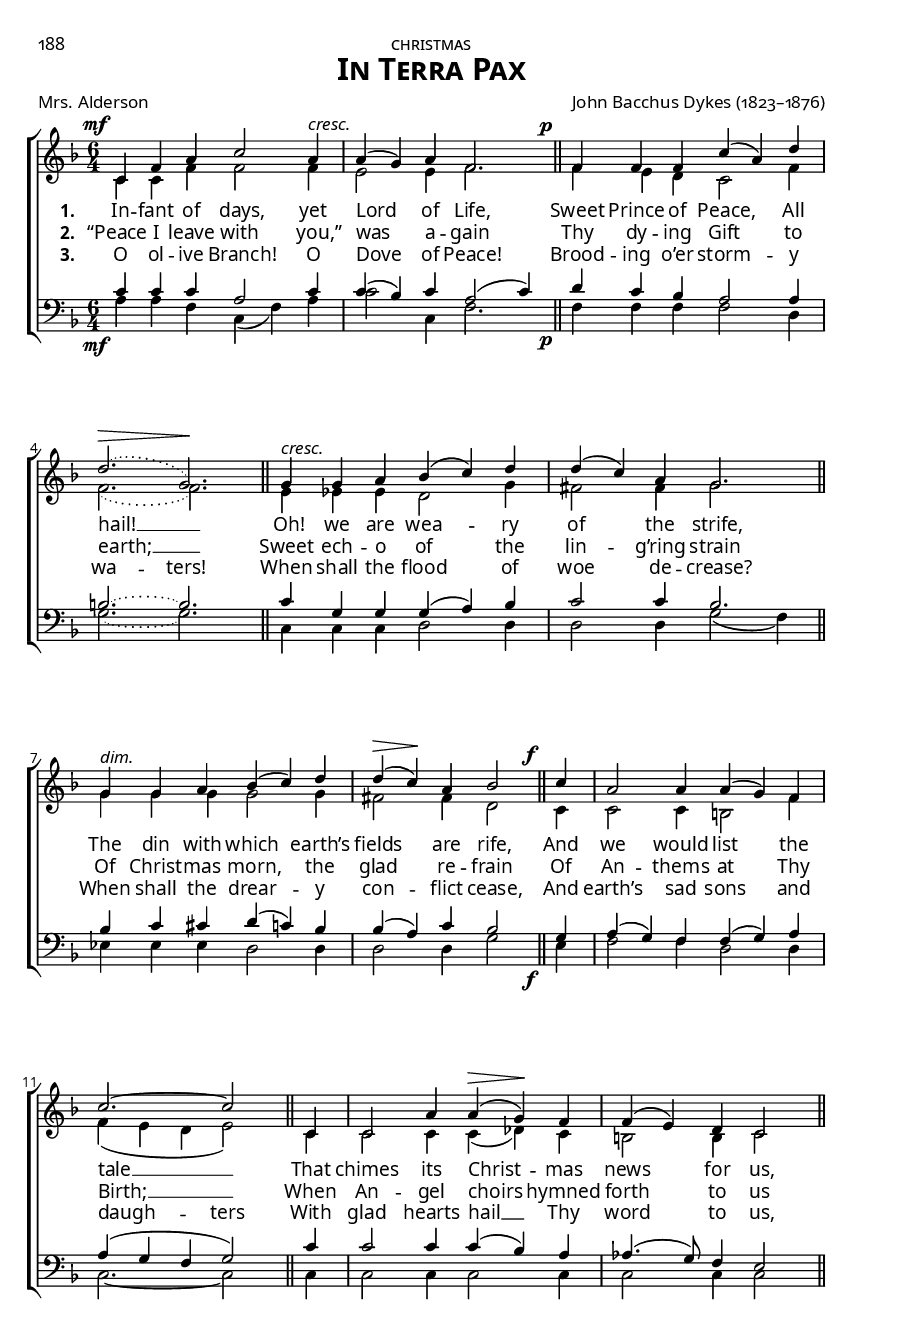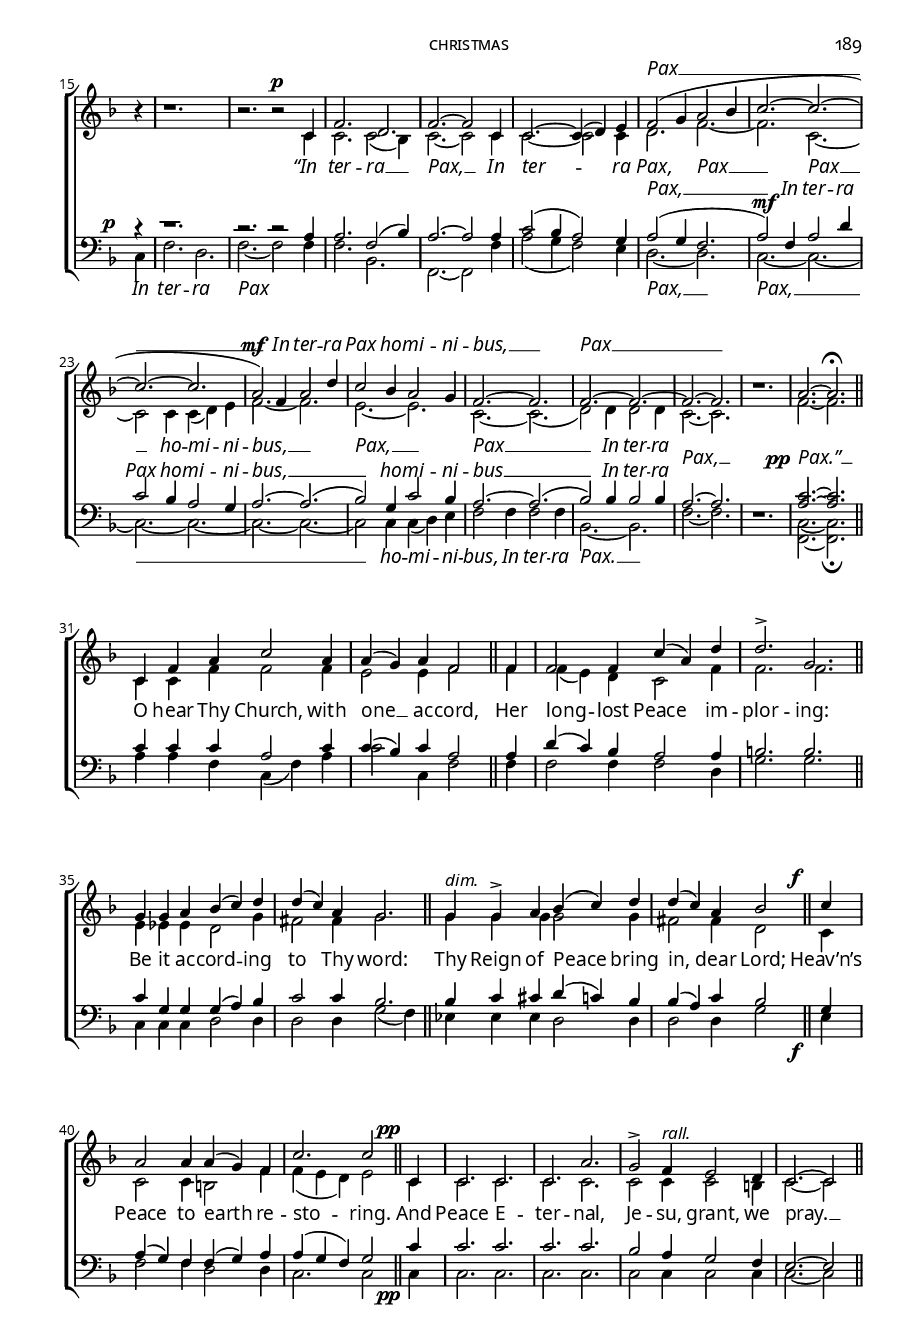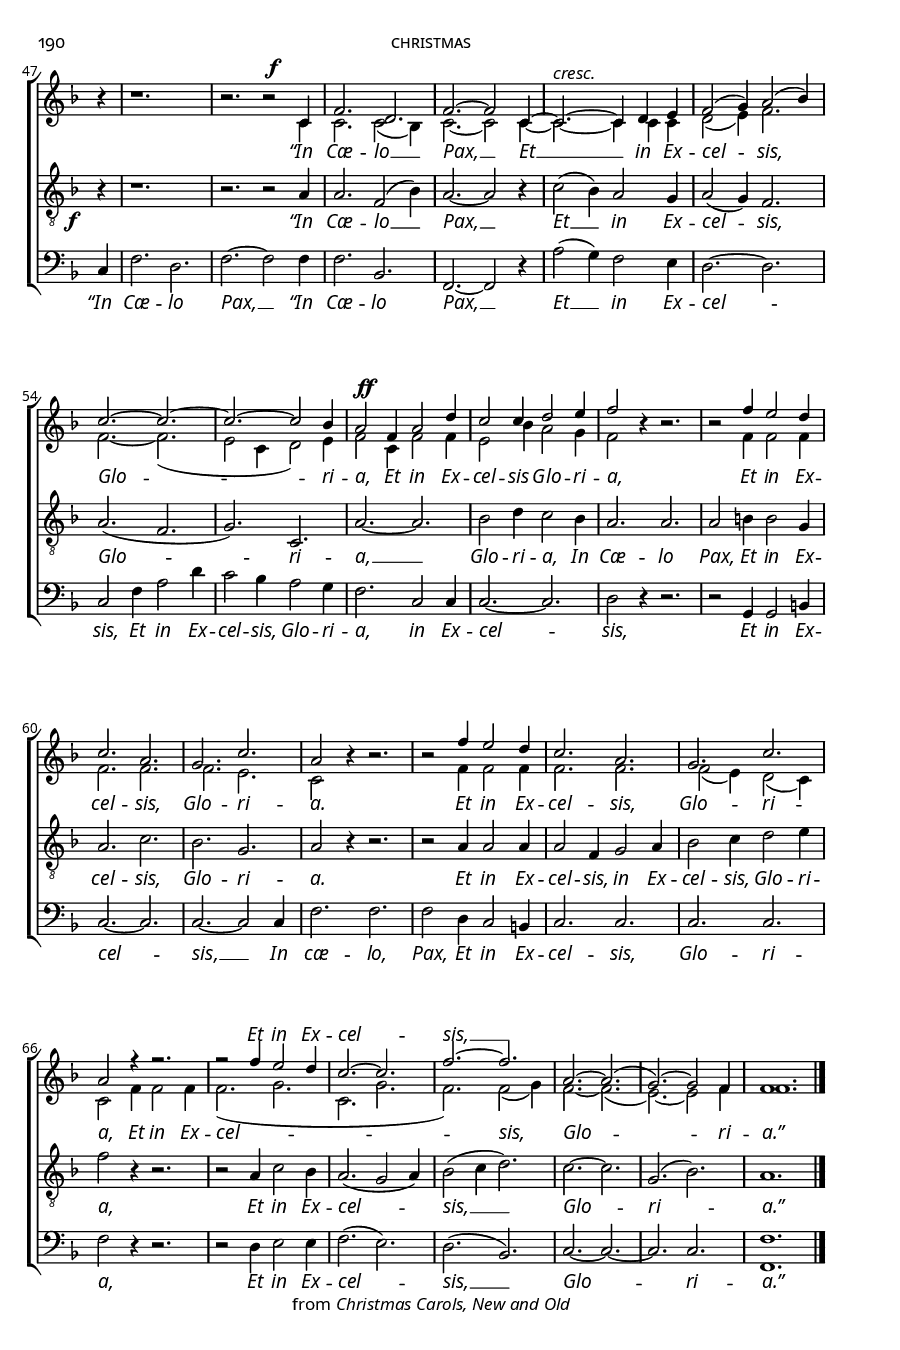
\version "2.14.2"
\include "util.ly"
\header {
  title = \markup{\override #'(font-name . "Garamond Premier Pro Semibold"){ \abs-fontsize #15 \smallCapsOldStyle"In Terra Pax"}}
  poet = \markup\oldStyleNum"Mrs. Alderson"
  composer = \markup\oldStyleNum"John Bacchus Dykes (1823–1876)"
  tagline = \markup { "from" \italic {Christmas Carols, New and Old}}
}
\paper {
  %print-all-headers = ##f
  paper-height = 9\in
  paper-width = 6\in
  indent = 0\in
  %system-system-spacing = #'((basic-distance . 10) (padding . 0))
  %system-system-spacing =
  %  #'((basic-distance . 0)
  %     (minimum-distance . 0)
  %     (padding . -0.35)
  %     (stretchability . 100))
  ragged-last-bottom = ##f
  ragged-bottom = ##f
  two-sided = ##t
  inner-margin = 0.5\in
  outer-margin = 0.25\in
  top-margin = 0.25\in
  bottom-margin = 0.25\in
  first-page-number = #188
  print-first-page-number = ##t
  headerLine = \markup{\override #'(font-name . "Garamond Premier Pro") \smallCapsOldStyle"christmas"}
  oddHeaderMarkup = \markup\fill-line{
     \override #'(font-name . "Garamond Premier Pro")\abs-fontsize #8.5
     \combine 
        \fill-line{"" \if \should-print-page-number
        \oldStylePageNum""
        }
        \fill-line{\headerLine}
  }
  evenHeaderMarkup = \markup {
     \override #'(font-name . "Garamond Premier Pro")\abs-fontsize #8.5
     \combine
        \if \should-print-page-number
        \oldStylePageNum""
        \fill-line{\headerLine}
  }
}
#(set-global-staff-size 15) \paper{ #(define fonts (make-pango-font-tree "GoudyOlSt BT" "Garamond Premier Pro" "Garamond Premier Pro" (/ 15 20))) }
global = {
  \key f \major
  \time 6/4
  \autoBeamOff
  \override DynamicLineSpanner #'staff-padding = #-1.0
  \override DynamicLineSpanner #'Y-extent = #'(-0.35 . 1)
  \override DynamicText #'X-offset = #-4
}
globalNoTime = {
  \key f \major
  \autoBeamOff
  \override DynamicLineSpanner #'staff-padding = #-1.0
  \override DynamicLineSpanner #'Y-extent = #'(-0.35 . 1)
  \override DynamicText #'X-offset = #-4
}

sopMusic = \relative c' {
  c4^\mf f a c2 a4^\markup\italic"cresc." |
  a( g) a f2. \bar "||"
  f4^\p f f c'( a) d |
  \slurDotted
  d2.(^\> g,)\! \bar "||"
  
  \slurSolid
  g4^\markup\italic"cresc." g a bes( c) d |
  d( c) a g2. \bar "||"
  g4^\markup\italic"dim." g a bes( c) d |
  \partial 4*5 d(^\> c)\! a bes2 \bar "||"
  
  \partial 4 c4^\f |
  a2 a4 a( g) f |
  \partial 4*5 c'2.~ c2 \bar "||"
  \partial 4 c,4 |
  c2 a'4 a(^\> g)\! f |
  \partial 4*5 f( e) d c2 \bar "||" \break
  
  \partial 4 b'4\rest |
  b1.\rest |
  b2.\rest b2\rest c,4^\p |
  f2. d |
  f~ f2 c4 |
  c2.~ c4( d) e |
  
  f2( g4 a2 bes4 |
  c2.~ c~ |
  c~ c |
  a2) f4 a2 d4 |
  
  c2 bes4 a2 g4 |
  f2.~ f |
  f~ f~ |
  f~ f |
  bes1.\rest |
  a2.~ a2.\fermata \bar "||" \break
  
  % verse 4
  c,4 f a c2 a4 |
  a( g) a f2 \bar "||"
  f4 |
  f2 f4 c'( a) d |
  d2.^> g, \bar "||"
  
  g4 g a bes( c) d |
  d( c) a g2. \bar "||"
  g4^\markup\italic"dim." g^> a bes( c) d |
  \partial 4*5 d( c) a bes2 \bar "||"
  
  \partial 4 c4^\f |
  a2 a4 a( g) f |
  \partial 4*5 c'2. c2 \bar "||"
  \partial 4 c,4^\pp |
  c2. c |
  c a' |
  
  g2^> f4^\markup\italic"rall." e2 d4 |
  \partial 4*5 c2.~ c2 \bar "||"  \pageBreak
  \partial 4 b'4\rest |
  b1.\rest |
  b2.\rest b2\rest c,4^\f |
  f2. d |
  f~ f2 c4~ |
  c2.~^\markup\italic"cresc." c4 d e |
  
  f2( g4) a2( bes4) |
  c2.~ c~ |
  c~ c2 bes4 |
  a2 f4^\ff a2 d4 |
  c2 c4 d2 e4 |
  f2 bes,4\rest bes2.\rest |
  
  bes2\rest f'4 e2 d4 |
  c2. a |
  g c |
  a2 bes4\rest bes2.\rest |
  
  bes2\rest f'4 e2 d4 |
  c2. a |
  g c |
  a2 f'4\rest f2.\rest |
  
  f2\rest f4 e2 d4 |
  c2.~ c |
  f~ f |
  a,~ a( |
  g)~ g2 f4 |
  f1. \bar "|."
}
sopWords = {
  \lyricmode {
    \repeat unfold 44 {\skip 1}
    \repeat unfold 7 {\skip 1}
    \markup\italic Pax __
  }
  \set stanza = \markup\dynamic"mf"
  \lyricmode {
    \markup\italic In \markup\italic ter -- \markup\italic ra \markup\italic Pax \markup\italic ho -- \markup\italic mi -- \markup\italic ni -- \markup\italic bus, __ \markup\italic Pax __
  }
  \lyricmode {
    ""
    
    \repeat unfold 47 {\skip 1}
    \repeat unfold 37 {\skip 1}
    \markup\italic Et \markup\italic in \markup\italic Ex -- \markup\italic cel -- \markup\italic sis, __
  }
}

dropLyrics = {
  \override LyricText #'extra-offset = #'(0 . -2.0)
  \override LyricHyphen #'extra-offset = #'(0 . -2.0)
  \override LyricExtender #'extra-offset = #'(0 . -2.0)
  \override StanzaNumber #'extra-offset = #'(0 . -2.0)
}
dropLyricsII = {
  \override LyricText #'extra-offset = #'(0 . -0.2)
  \override LyricHyphen #'extra-offset = #'(0 . -0.2)
  \override LyricExtender #'extra-offset = #'(0 . -0.2)
  \override StanzaNumber #'extra-offset = #'(0 . -0.2)
}

altoMusic = \relative c' {
  c4 c f f2 f4 |
  e2 e4 f2. \bar "||"
  f4 e d c2 f4 |
  \slurDotted
  f2.( f) \bar "||"
  
  \slurSolid
  e4 ees ees d2 g4 |
  fis2 fis4 g2. \bar "||"
  g4 g g g2 g4 |
  fis2 fis4 d2 \bar "||"
  
  c4 |
  c2 c4 b2 f'4 |
  f( e d e2) \bar "||"
  c4 |
  c2 c4 c( des) c |
  b2 b4 c2 \bar "||"
  
  s4 |
  s1. |
  s2. s2 c4 |
  c2. c2( bes4) |
  c2.~ c2 c4 |
  c2.~ c2 c4 |
  
  d2. f~ |
  f) c2.~ |
  c2 c4 c( d) e |
  f2.~ f |
  
  e2.~ e |
  c~ c( |
  d2) d4 d2 d4 |
  c2.~ c |
  s1. |
  f2.~ f \bar "||"
  
  % verse 4
  c4 c f f2 f4 |
  e2 e4 f2 \bar "||"
  f4 |
  f4( e) d c2 f4 |
  f2. f \bar "||"
  
  e4 ees ees d2 g4 |
  fis2 fis4 g2. \bar "||"
  g4 g g g2 g4 |
  fis2 fis4 d2 \bar "||"
  
  c4 |
  c2 c4 b2 f'4 |
  f( e d) e2 \bar "||"
  c4 |
  c2. c |
  c c |
  
  c2 c4 c2 b4 |
  c2.~ c2 \bar "||"
  s4 |
  s1. |
  s2. s2 c4 |
  c2. c2( bes4) |
  
  c2.~ c2 c4~ |
  c2.~ c4 c c |
  d2( e4) f2. |
  f2.~ f( |
  
  e2 c4 d2) e4 |
  f2 c4 f2 f4 |
  e2 bes'4 a2 g4 |
  f2 s4 s2. |
  
  s2 f4 f2 f4 |
  f2. f |
  f e |
  c2 s4 s2. |
  
  s2 f4 f2 f4 |
  f2. f |
  f2( e4) d2( c4) |
  c2 f4 f2 f4 |
  
  f2.( g |
  c, g' |
  f) f2( g4) |
  f2.~ f( |
  e)~ e2 f4 |
  f1. \bar "|."
}
altoWords = {
  \lyricmode {
    \dropLyricsV
    \set stanza = #"1. "
    \set associatedVoice = "sopranos"
    In -- fant of days, yet Lord of Life,
    Sweet Prince \unset associatedVoice
    of Peace, All hail! __
    Oh! we are wea -- ry of the strife,
    \set associatedVoice = "sopranos"
    The din \unset associatedVoice
    with which earth’s fields are rife,
    And we would list the tale __
    That chimes its Christ -- mas news for us,
    
    \markup\italic “In \markup\italic ter -- \markup\italic ra __ \markup\italic Pax, __
    \markup\italic In \markup\italic ter -- \markup\italic ra \markup\italic Pax, \markup\italic Pax __ \markup\italic Pax __ \markup\italic ho -- \markup\italic mi -- \markup\italic ni -- \markup\italic bus, __
    \markup\italic Pax, __ \markup\italic Pax __ \markup\italic In \markup\italic ter -- \markup\italic ra
    
    \dropLyrics
    \markup\italic Pax, __
  }
  \set stanza = \markup\dynamic"pp"
  \lyricmode{
    \markup\italic Pax.” __
    
    \dropLyricsV
    \set associatedVoice = "sopranos"
    O hear Thy Church, with one __ ac -- cord,
    \set associatedVoice = "tenors"
    Her long -- lost Peace im -- plor -- ing:
    \unset associatedVoice 
    Be it ac -- cord -- ing to Thy word:
    \set associatedVoice = "tenors"
    Thy Reign of Peace bring in, dear Lord;
    \set associatedVoice = "sopranos"
    Heav’n’s Peace to earth \unset associatedVoice re -- sto -- ring.
    And Peace E -- ter -- nal, Je -- su, grant, we pray. __
    
    \dropLyricsII
    \markup\italic “In \markup\italic Cæ -- \markup\italic lo __ \markup\italic Pax, __
    \set associatedVoice = "sopranos"
    \markup\italic Et __ \markup\italic in \unset associatedVoice \markup\italic Ex -- \markup\italic cel -- \markup\italic sis,
    \set associatedVoice = "sopranos"
    \markup\italic Glo -- \markup\italic ri -- \markup\italic a,
    \markup\italic Et \markup\italic in \markup\italic Ex -- \markup\italic cel -- \markup\italic sis \markup\italic Glo -- \markup\italic ri -- \markup\italic a,
    
    \markup\italic Et \markup\italic in \markup\italic Ex -- \markup\italic cel -- \markup\italic sis, \markup\italic Glo -- \markup\italic ri -- \markup\italic a.
    
    \markup\italic Et \markup\italic in \markup\italic Ex -- \markup\italic cel --
    \set associatedVoice = "sopranos"
    \markup\italic sis, \markup\italic Glo -- \markup\italic ri -- \set associatedVoice = "altos" \markup\italic a,
    
    \markup\italic Et \markup\italic in \markup\italic Ex -- \markup\italic cel -- \markup\italic sis, \markup\italic Glo -- 
    \set associatedVoice = "sopranos"
    \markup\italic ri -- \markup\italic a.”
  }
}
altoWordsII = \lyricmode {
  \dropLyricsV
%\markup\italic 
  \set stanza = #"2. "
  \set associatedVoice = "sopranos"
  “Peace I leave with you,” was a -- gain
  Thy dy -- \unset associatedVoice
  ing Gift to earth; __
  Sweet ech -- o of the lin -- g’ring strain
  \set associatedVoice = "sopranos"
  Of Christ -- \unset associatedVoice
  mas morn, the glad re -- frain
  Of An -- thems at Thy Birth; __
  When An -- gel choirs hymned forth to us
}
altoWordsIII = \lyricmode {
  \dropLyricsV
  \set stanza = #"3. "
  \set associatedVoice = "sopranos"
  O ol -- ive Branch! O Dove of Peace!
  Brood -- ing
  \unset associatedVoice
  o’er storm -- y
  \set ignoreMelismata = ##t
  \set associatedVoice = "sopranos"
  wa -- ters!
  \unset associatedVoice
  \unset ignoreMelismata
  When shall the flood of woe de -- crease?
  \set associatedVoice = "sopranos"
  When shall \unset associatedVoice
  the drear -- y con -- flict cease,
  And earth’s sad sons and
  \set ignoreMelismata = ##t
  daugh -- _ _ ters
  \unset ignoreMelismata
  With glad hearts hail __ Thy word to us,
}
altoWordsIV = \lyricmode {
  \set stanza = #"4. "
  \set ignoreMelismata = ##t
}
altoWordsV = \lyricmode {
  \set stanza = #"5. "
  \set ignoreMelismata = ##t
}
altoWordsVI = \lyricmode {
  \set stanza = #"6. "
  \set ignoreMelismata = ##t
}
tenorMusic = \relative c' {
  c4_\mf c c a2 c4 |
  c( bes) c a2( c4) \bar "||"
  d_\p c bes a2 a4 |
  \tieDotted
  b2.~ b \bar "||"
  
  \tieSolid
  c4 g g g( a) bes |
  c2 c4 bes2. \bar "||"
  bes4 c cis d( c) bes |
  bes( a) c bes2 \bar "||"
  
  g4_\f |
  a( g) f f( g) a |
  a( g f g2) \bar "||"
  c4 |
  c2 c4 c( bes) a |
  aes4.( g8) f4 e2 \bar "||"
  
  c'4\rest^\p |
  c1.\rest |
  c2.\rest c2\rest a4 |
  a2. f2( bes4) |
  a2.~ a2 a4 |
  c2( bes4 a2) g4 |
  
  a2( g4 f2. |
  a2) f4^\mf a2 d4 |
  c2 bes4 a2 g4 |
  a2.~ a( |
  
  bes2) g4 c2 bes4 |
  a2.~ a( |
  bes2) bes4 bes2 bes4 |
  a2.~ a |
  s1. |
  <c a>2.~ q \bar "||"
  
  
  %verse 4
  c4 c c a2 c4 |
  c( bes) c a2 \bar "||"
  a4 |
  d( c) bes a2 a4 |
  b2. b \bar "||"
  
  c4 g g g( a) bes |
  c2 c4 bes2. \bar "||"
  bes4 c cis d( c) bes |
  bes( a) c bes2 \bar "||"
  
  g4_\f |
  a( g) f f( g) a |
  a( g f) g2 \bar "||"
  c4_\pp |
  c2. c |
  c c |

  bes2 a4 g2 f4 |
  e2.~ e2 \bar "||"
}
tenorMusicII = \relative c' {
  r4_\f |
  r1. |
  r2. r2 a4 |
  a2. f2( bes4) |
  
  a2.~ a2 r4 |
  c2( bes4) a2 g4 |
  a2( g4) f2. |
  a2.( f |
  
  g2.) c, |
  a'~ a |
  bes2 d4 c2 bes4 |
  a2. a |
  
  a2 b4 b2 g4 |
  a2. c |
  bes g |
  a2 r4 r2. |
  
  r2 a4 a2 a4 |
  a2 f4 g2 a4 |
  bes2 c4 d2 e4 |
  f2 r4 r2. |
  
  r2 a,4 c2 bes4 |
  a2.( g2 a4) |
  bes2( c4 d2.) |
  c2.~ c |
  g2.( bes) |
  a1. \bar "|."
}
tenorWords = \lyricmode {
  \repeat unfold 44 {\skip 1}
  \repeat unfold 7 {\skip 1}
  \markup\italic Pax, __ \markup\italic In \markup\italic ter -- \markup\italic ra \markup\italic Pax \markup\italic ho -- \markup\italic mi -- \markup\italic ni -- \markup\italic bus, __
  \markup\italic ho -- \markup\italic mi -- \markup\italic ni -- \markup\italic bus __ \markup\italic In \markup\italic ter -- \markup\italic ra "" "" ""
  
  %\repeat unfold 51 {\skip 1}
}
tenorWordsII = \lyricmode {
  \dropLyricsII
  \markup\italic “In \markup\italic Cæ -- \markup\italic lo __ \markup\italic Pax, __
  \markup\italic Et __ \markup\italic in \markup\italic Ex -- \markup\italic cel -- \markup\italic sis, \markup\italic Glo -- \markup\italic ri -- \markup\italic a, __
  \markup\italic Glo -- \markup\italic ri -- \markup\italic a, \markup\italic In \markup\italic Cæ -- \markup\italic lo \markup\italic Pax,
  \markup\italic Et \markup\italic in \markup\italic Ex -- \markup\italic cel -- \markup\italic sis, \markup\italic Glo -- \markup\italic ri -- \markup\italic a.
  \markup\italic Et \markup\italic in \markup\italic Ex -- \markup\italic cel -- \markup\italic sis, \markup\italic in \markup\italic Ex -- \markup\italic cel -- \markup\italic sis, \markup\italic Glo -- \markup\italic ri -- \markup\italic a,
  \markup\italic Et \markup\italic in \markup\italic Ex -- \markup\italic cel -- \markup\italic sis, __ \markup\italic Glo -- \markup\italic ri -- \markup\italic a.”
}

bassMusic = \relative c {
  a'4 a f c( f) a |
  c2 c,4 f2. \bar "||"
  f4 f f f2 d4 |
  \tieDotted
  g2.~ g \bar "||"
  
  \tieSolid
  c,4 c c d2 d4 |
  d2 d4 g2( f4) \bar "||"
  ees4 ees ees d2 d4 |
  d2 d4 g2 \bar "||"
  
  e4 |
  f2 f4 d2 d4 |
  c2.~ c2 \bar "||"
  c4 |
  c2 c4 c2 c4 |
  c2 c4 c2 \bar "||"
  
  c4 |
  f2. d |
  f~ f2 f4 |
  f2. bes, |
  f~ f2 f'4 |
  a2( g4 f2) e4 |
  
  d2.~ d |
  c~ c~ |
  c~ c~ |
  c~ c~ |
  c2 c4 c( d) e |
  f2 f4 f2 f4 |
  bes,2.~ bes |
  f'~ f |
  d1.\rest |
  <c f,>2.~ q\fermata \bar "||"
  
  %verse 4
  a'4 a f c( f) a |
  c2 c,4 f2 \bar "||"
  f4 |
  f2 f4 f2 d4 |
  g2. g \bar "||"
  
  c,4 c c d2 d4 |
  d2 d4 g2( f4) \bar "||"
  ees4 ees ees d2 d4 |
  d2 d4 g2 \bar "||"
  
  e4 |
  f2 f4 d2 d4 |
  c2. c2 \bar "||"
  c4 |
  c2. c2. |
  c c |
  
  c2 c4 c2 c4 |
  c2.~ c2 \bar "||"
}

bassMusicII = \relative c {
  c4 |
  f2. d |
  f~ f2 f4 |
  f2. bes, |
  f~ f2 r4 |
  a'2( g4) f2 e4 |
  d2.~ d |
  c2 f4 a2 d4 |
  
  c2 bes4 a2 g4 |
  f2. c2 c4 |
  c2.~ c |
  d2 r4 r2. |
  
  r2 g,4 g2 |
  b4 |
  c2.~ c |
  c~ c2 c4 |
  f2. f |
  
  f2 d4 c2 b4 |
  c2. c |
  c c |
  f2 r4 r2. |
  
  r2 d4 e2 e4 |
  f2.( e) |
  d( bes) |
  c~ c~ |
  c c |
  <f f,>1. \bar "|."
}
bassWords = \lyricmode {
  \repeat unfold 44 {\skip 1}
  \markup\italic In \markup\italic ter -- \markup\italic ra \markup\italic Pax
  \repeat unfold 7 {\skip 1}
  \markup\italic Pax, __ \markup\italic Pax, __ \markup\italic ho -- \markup\italic mi -- \markup\italic ni -- \markup\italic bus, \markup\italic In \markup\italic ter -- \markup\italic ra \markup\italic Pax. __ ""
  
  %\repeat unfold 49 {\skip 1}
}
bassWordsII = \lyricmode {
  \dropLyricsII
  \markup\italic “In \markup\italic Cæ -- \markup\italic lo \markup\italic Pax, __
  \markup\italic “In \markup\italic Cæ -- \markup\italic lo \markup\italic Pax, __
  \markup\italic Et __ \markup\italic in \markup\italic Ex -- \markup\italic cel -- \markup\italic sis,
  \markup\italic Et \markup\italic in \markup\italic Ex -- \markup\italic cel -- \markup\italic sis, \markup\italic Glo -- \markup\italic ri -- \markup\italic a,
  \markup\italic in \markup\italic Ex -- \markup\italic cel -- \markup\italic sis,
  \markup\italic Et \markup\italic in \markup\italic Ex -- \markup\italic cel -- \markup\italic sis, __
  \markup\italic In \markup\italic cæ -- \markup\italic lo, \markup\italic Pax,
  \markup\italic Et \markup\italic in \markup\italic Ex -- \markup\italic cel -- \markup\italic sis, \markup\italic Glo -- \markup\italic ri -- \markup\italic a,
  \markup\italic Et \markup\italic in \markup\italic Ex -- \markup\italic cel -- \markup\italic sis, __
  \markup\italic Glo -- \markup\italic ri -- \markup\italic a.”
}

pianoRH = \relative c' {
  
}
pianoLH = \relative c' {
  
}

\score {
  <<
   \new ChoirStaff <<
%    \new Lyrics = sopranos \with { \override VerticalAxisGroup #'nonstaff-relatedstaff-spacing = #'((basic-distance . 1)) }
    \new Staff = women <<
      \set Staff.explicitKeySignatureVisibility = #end-of-line-invisible
      \new Voice = "sopranos" { \voiceOne << \global \sopMusic >> }
      \new Voice = "altos" { \voiceTwo << \global \altoMusic >> }
    >>
    {\new Staff = men <<
      \set Staff.explicitKeySignatureVisibility = #end-of-line-invisible
      \clef bass
      \new Voice = "tenors" { \voiceOne << \global \tenorMusic >> }
      \new Voice = "basses" { \voiceTwo << \global \bassMusic >> }
    >>
     <<
       \new Staff = tenor {
          \override Staff.TimeSignature #'stencil = ##f
          \set Staff.explicitKeySignatureVisibility = #end-of-line-invisible
          \clef "G_8" \new Voice = "tenorsII" { \globalNoTime \tenorMusicII }
       }
       \new Staff = bass {
          \override Staff.TimeSignature #'stencil = ##f
          \set Staff.explicitKeySignatureVisibility = #end-of-line-invisible
          \clef bass \new Voice = "bassesII" { \globalNoTime \bassMusicII }
       }
      \new Lyrics \with { alignBelowContext = #"tenor" \override VerticalAxisGroup #'nonstaff-relatedstaff-spacing = #'((basic-distance . 1)) } \lyricsto "tenorsII" \tenorWordsII
      \new Lyrics \with { alignBelowContext = #"bass" \override VerticalAxisGroup #'nonstaff-relatedstaff-spacing = #'((basic-distance . 1)) } \lyricsto "bassesII" \bassWordsII
     >>
    }
    \new Lyrics \with { alignAboveContext = #"women" \override VerticalAxisGroup #'nonstaff-relatedstaff-spacing = #'((basic-distance . 1))} \lyricsto "sopranos" \sopWords
     \new Lyrics = "altosVI"  \with { alignBelowContext = #"women" \override VerticalAxisGroup #'nonstaff-relatedstaff-spacing = #'((basic-distance . 1))} \lyricsto "altos" \altoWordsVI
    \new Lyrics = "altosV"  \with { alignBelowContext = #"women" \override VerticalAxisGroup #'nonstaff-relatedstaff-spacing = #'((basic-distance . 1))} \lyricsto "altos" \altoWordsV
    \new Lyrics = "altosIV"  \with { alignBelowContext = #"women" \override VerticalAxisGroup #'nonstaff-relatedstaff-spacing = #'((basic-distance . 1))} \lyricsto "altos" \altoWordsIV
    \new Lyrics = "altosIII"  \with { alignBelowContext = #"women" \override VerticalAxisGroup #'nonstaff-relatedstaff-spacing = #'((basic-distance . 1))} \lyricsto "altos" \altoWordsIII
    \new Lyrics = "altosII"  \with { alignBelowContext = #"women" \override VerticalAxisGroup #'nonstaff-relatedstaff-spacing = #'((basic-distance . 1))} \lyricsto "altos" \altoWordsII
    \new Lyrics = "altos"  \with { alignBelowContext = #"women" \override VerticalAxisGroup #'nonstaff-relatedstaff-spacing = #'((basic-distance . 1))} \lyricsto "altos" \altoWords
    \new Lyrics \with { alignAboveContext = #"men" \override VerticalAxisGroup #'nonstaff-relatedstaff-spacing = #'((basic-distance . 1)) } \lyricsto "tenors" \tenorWords
    \new Lyrics \with { alignBelowContext = #"men" \override VerticalAxisGroup #'nonstaff-relatedstaff-spacing = #'((basic-distance . 1)) } \lyricsto "basses" \bassWords
  >>
%    \new PianoStaff << \new Staff { \new Voice { \pianoRH } } \new Staff { \clef "bass" \pianoLH } >>
  >>
  \layout {
    \context {
      \Score
      %\override SpacingSpanner #'base-shortest-duration = #(ly:make-moment 1 8)
      %\override SpacingSpanner #'common-shortest-duration = #(ly:make-moment 1 4)
    }
    \context {
      % Remove all empty staves
      \Staff \RemoveEmptyStaves \override VerticalAxisGroup #'remove-first = ##t
    }
    \context {
      \Lyrics
      \override LyricText #'X-offset = #center-on-word
    }
  }
  \midi {
    \tempo 4 = 110
    \set Staff.midiInstrument = "piccolo"
  
    \context {
      \Voice
      \remove "Dynamic_performer"
    }
  }
}
